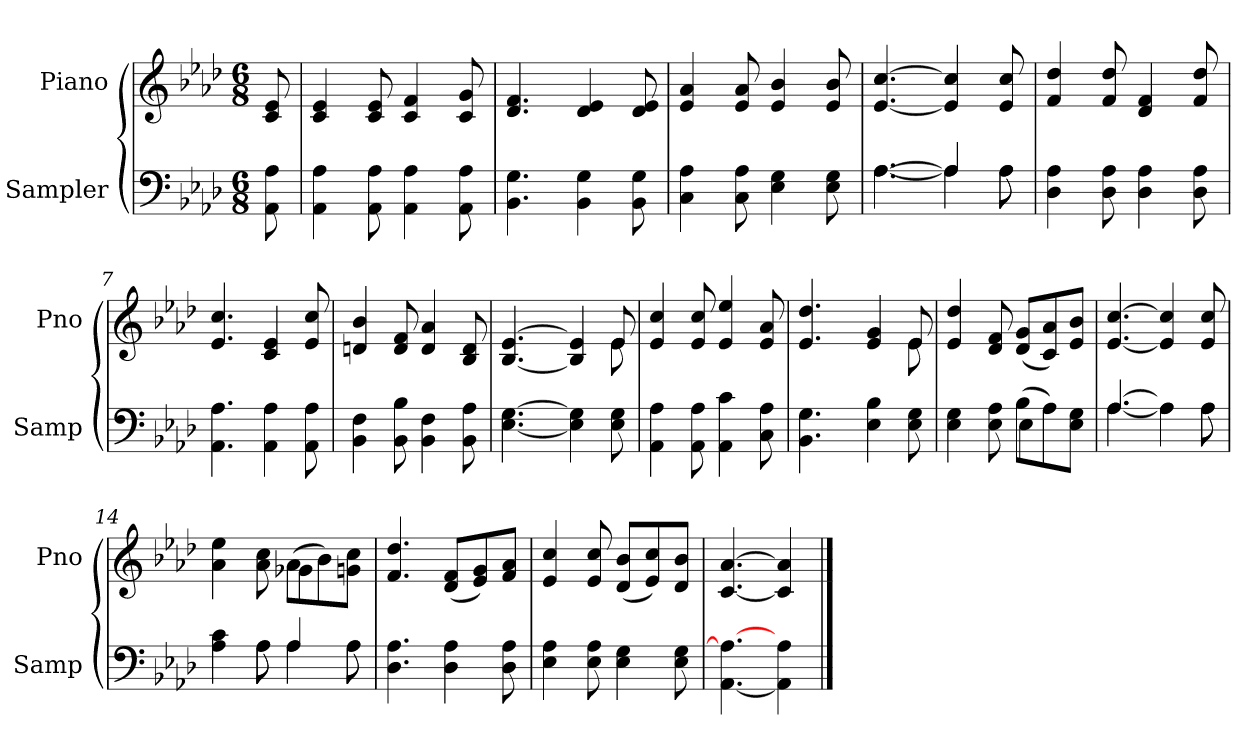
**kern	**kern
*part2	*part1
*staff2	*staff1
*I"Sampler	*I"Piano
*I'Samp	*I'Pno
*clefF4	*clefG2
*k[b-e-a-d-]	*k[b-e-a-d-]
*A-:	*A-:
*M6/8	*M6/8
=1	=1
8AA- 8A-	8c 8e-
=2	=2
4AA- 4A-	4c 4e-
8AA- 8A-	8c 8e-
4AA- 4A-	4c 4f
8AA- 8A-	8c 8g
=3	=3
4.BB- 4.G	4.d- 4.f
4BB- 4G	4d- 4e-
8BB- 8G	8d- 8e-
=4	=4
4C 4A-	4e- 4a-
8C 8A-	8e- 8a-
4E- 4G	4e- 4b-
8E- 8G	8e- 8b-
=5	=5
*^	*
[4.A-\	[4.A-	[4.e- [4.cc
4A-/]	4A-]	4e-] 4cc]
8A-\	8A-	8e- 8cc
*v	*v	*
=6	=6
4D- 4A-	4f 4dd-
8D- 8A-	8f 8dd-
4D- 4A-	4d- 4f
8D- 8A-	8f 8dd-
=7	=7
4.AA- 4.A-	4.e- 4.cc
4AA- 4A-	4c 4e-
8AA- 8A-	8e- 8cc
=8	=8
4BB- 4F	4dn 4b-
8BB- 8B-	8d 8f
4BB- 4F	4d 4a-
8BB- 8A-	8B- 8d
=9	=9
*	*^
[4.E- [4.G	[4.B- [4.e-	8ryy
*	*v	*v
4E-] 4G]	4B-] 4e-]
*	*^
8E- 8G	8e-/	8e-
*	*v	*v
=10	=10
4AA- 4A-	4e- 4cc
8AA- 8A-	8e- 8cc
4AA- 4c	4e- 4ee-
8C 8A-	8e- 8a-
=11	=11
*	*^
4.BB- 4.G	4.e- 4.dd-	8ryy
*	*v	*v
4E- 4B-	4e- 4g
*	*^
8E- 8G	8e-/	8e-
*	*v	*v
=12	=12
*^	*
4E- 4G	4.ryy	4e- 4dd-
8E- 8A-	.	8d- 8f
(8B-\L	4E-	(8d-/ 8g/L
8A-\)	.	8c/ 8a-/)
8E-\ 8G\J	8ryy	8e-/ 8b-/J
=13	=13	=13
[4.A-/	[4.A-	[4.e- [4.cc
4A-\]	4A-]	4e-] 4cc]
8A-\	8A-	8e- 8cc
=14	=14	=14
*	*	*^
4A- 4c	4ryy	4a- 4ee-	4.ryy
8A-\	8A-	8a- 8cc	.
4A-/	4A-	(8a-\L	4g-X
.	.	8b-\)	.
8A-\	8A-	8g\ 8cc\J	8ryy
*v	*v	*	*
*	*v	*v
=15	=15
4.D- 4.A-	4.f 4.dd-
4D- 4A-	(8d-/ 8f/L
.	8e-/ 8g/)
8D- 8A-	8f/ 8a-/J
=16	=16
4E- 4A-	4e- 4cc
8E- 8A-	8e- 8cc
4E- 4G	(8d-/ 8b-/L
.	8e-/ 8cc/)
8E- 8G	8d-/ 8b-/J
=17	=17
[4.AA- 4.A-_	[4.c [4.a-
4AA-] 4A-	4c] 4a-]
==	==
*-	*-
